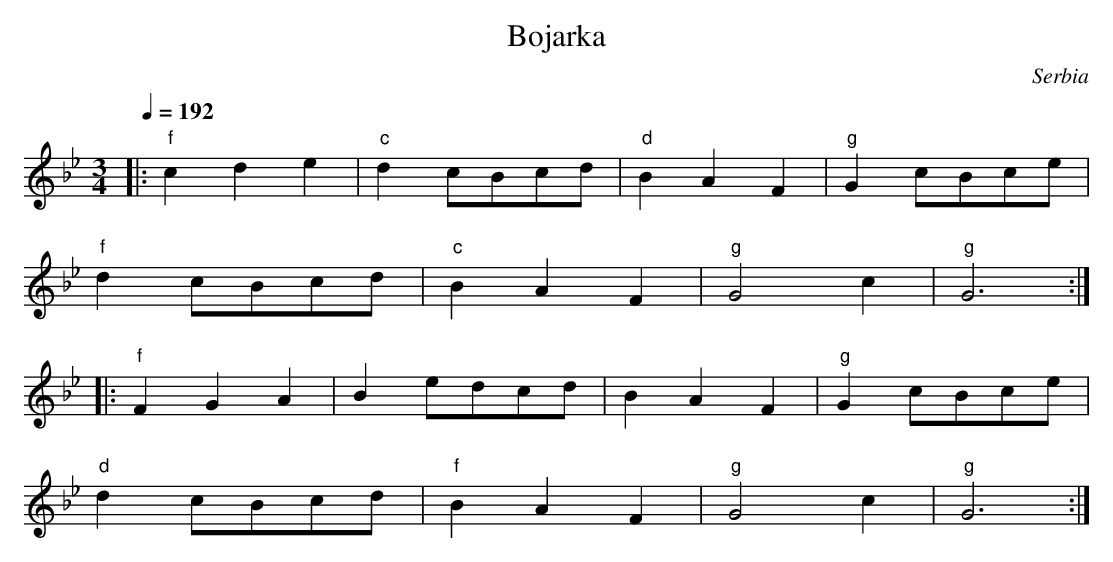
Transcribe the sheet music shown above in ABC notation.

X:1
T:Bojarka
C:Serbia
M:3/4
L:1/8
Q:1/4=192
K:GMin
|:"f"c2 d2 e2 |"c"d2cBcd   |"d"B2A2F2 |"g"G2 cBce |
  "f"d2 cBcd  |"c"B2 A2 F2 |"g"G4c2   |"g"G6      :|
|:"f"F2 G2 A2 |B2 edcd     |B2A2F2    |"g"G2 cBce |
  "d"d2 cBcd  |"f"B2 A2 F2 |"g"G4c2   |"g"G6      :|
